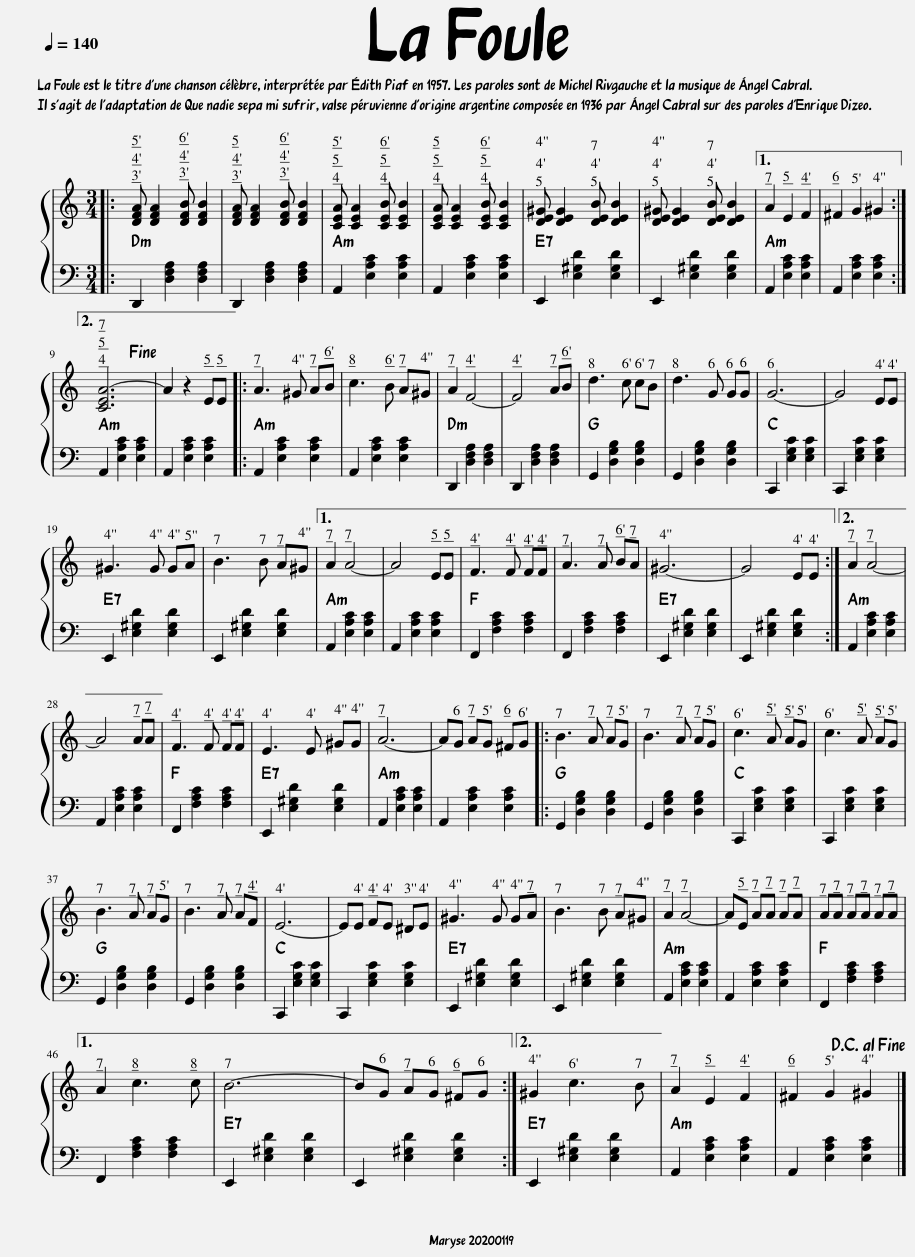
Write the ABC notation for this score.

X:1
%%score { 1 2 }
L:1/8
Q:1/4=140
M:3/4
I:linebreak $
K:C
V:1 treble
V:2 bass
V:1
|: [DFA] [DFA]2 [DFB] [DFB]2 | [DFA] [DFA]2 [DFB] [DFB]2 | [CEA] [CEA]2 [CEB] [CEB]2 | [CEA] [CEA]2 [CEB] [CEB]2 | [DE^G] [DEG]2 [DEB] [DEB]2 | %5
 [DE^G] [DEG]2 [DEB] [DEB]2 |1 A2 E2 F2 | ^F2 G2 ^G2 :|2$ [CEA-]6!fine! | A2 z2 EE |: %10
 A3 ^G AB | c3 B A^G | A2 F4- | F4 AB | d3 c cB | %15
 d3 G GG | G6- | G4 EE |$ ^G3 G GA | B3 B A^G |1 %20
 A2 A4- | A4 EE | F3 F FF | A3 A BA | ^G6- | %25
 G4 EE :|2 A2 A4- |$ A4 AA || F3 F FF | E3 E ^GG | %30
 A6- | AG AG ^FG |: B3 A AG | B3 A AG | c3 A AG | %35
 c3 A AG |$ B3 A AG | B3 A AF | E6- | EE FE ^DE | %40
 ^G3 G GA | B3 B A^G | A2 A4- | AE AA AA | AA AA AA |1$ %45
 A2 c3 c | B6- | BG AG ^FG :|2 ^G2 c3 B || A2 E2 F2 | %50
 ^F2 G2 ^G2!D.C.! |] %51
V:2
|: D,,2 [D,F,A,]2 [D,F,A,]2 | D,,2 [D,F,A,]2 [D,F,A,]2 | A,,2 [E,A,C]2 [E,A,C]2 | A,,2 [E,A,C]2 [E,A,C]2 | E,,2 [E,^G,D]2 [E,G,D]2 | %5
 E,,2 [E,^G,D]2 [E,G,D]2 |1 A,,2 [E,A,C]2 [E,A,C]2 | A,,2 [E,A,C]2 [E,A,C]2 :|2$ A,,2 [E,A,C]2 [E,A,C]2 | A,,2 [E,A,C]2 [E,A,C]2 |: %10
 A,,2 [E,A,C]2 [E,A,C]2 | A,,2 [E,A,C]2 [E,A,C]2 | D,,2 [D,F,A,]2 [D,F,A,]2 | D,,2 [D,F,A,]2 [D,F,A,]2 | G,,2 [D,G,B,]2 [D,G,B,]2 | %15
 G,,2 [D,G,B,]2 [D,G,B,]2 | C,,2 [E,G,C]2 [E,G,C]2 | C,,2 [E,G,C]2 [E,G,C]2 |$ E,,2 [E,^G,D]2 [E,G,D]2 | E,,2 [E,^G,D]2 [E,G,D]2 |1 %20
 A,,2 [E,A,C]2 [E,A,C]2 | A,,2 [E,A,C]2 [E,A,C]2 | F,,2 [F,A,C]2 [F,A,C]2 | F,,2 [F,A,C]2 [F,A,C]2 | E,,2 [E,^G,D]2 [E,G,D]2 | %25
 E,,2 [E,^G,D]2 [E,G,D]2 :|2 A,,2 [E,A,C]2 [E,A,C]2 |$ A,,2 [E,A,C]2 [E,A,C]2 || F,,2 [F,A,C]2 [F,A,C]2 | E,,2 [E,^G,D]2 [E,G,D]2 | %30
 A,,2 [E,A,C]2 [E,A,C]2 | A,,2 [E,A,C]2 [E,A,C]2 |: G,,2 [D,G,B,]2 [D,G,B,]2 | G,,2 [D,G,B,]2 [D,G,B,]2 | C,,2 [E,G,C]2 [E,G,C]2 | %35
 C,,2 [E,G,C]2 [E,G,C]2 |$ G,,2 [D,G,B,]2 [D,G,B,]2 | G,,2 [D,G,B,]2 [D,G,B,]2 | C,,2 [E,G,C]2 [E,G,C]2 | C,,2 [E,G,C]2 [E,G,C]2 | %40
 E,,2 [E,^G,D]2 [E,G,D]2 | E,,2 [E,^G,D]2 [E,G,D]2 | A,,2 [E,A,C]2 [E,A,C]2 | A,,2 [E,A,C]2 [E,A,C]2 | F,,2 [F,A,C]2 [F,A,C]2 |1$ %45
 F,,2 [F,A,C]2 [F,A,C]2 | E,,2 [E,^G,D]2 [E,G,D]2 | E,,2 [E,^G,D]2 [E,G,D]2 :|2 E,,2 [E,^G,D]2 [E,G,D]2 || A,,2 [E,A,C]2 [E,A,C]2 | %50
 A,,2 [E,A,C]2 [E,A,C]2 |] %51
